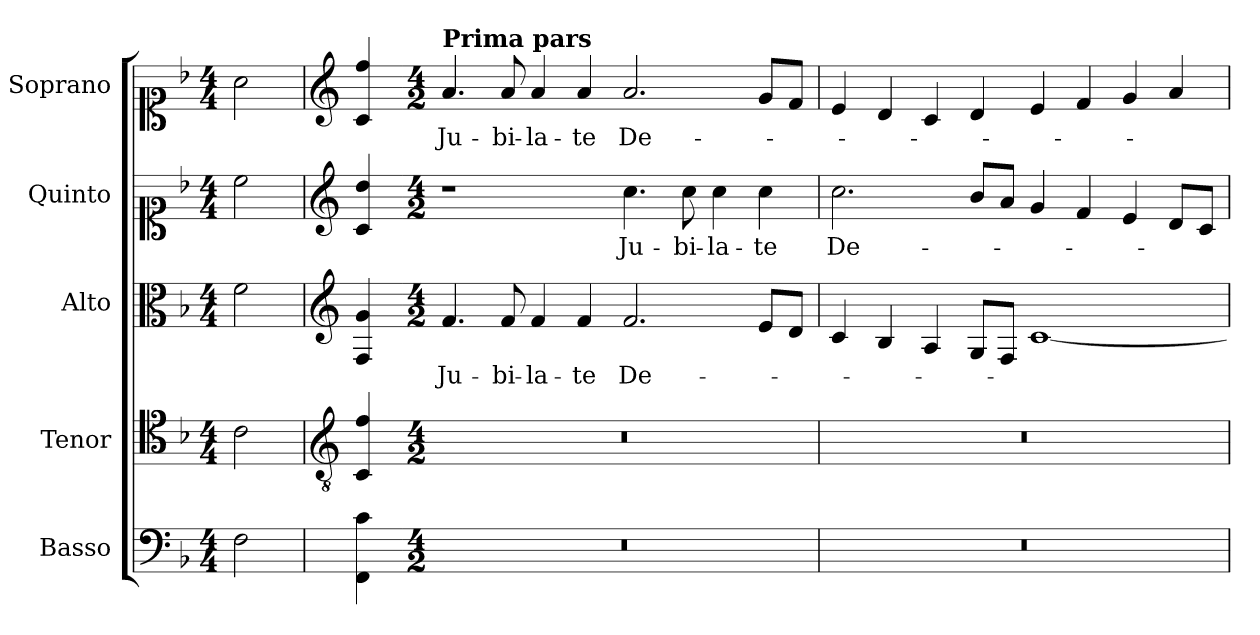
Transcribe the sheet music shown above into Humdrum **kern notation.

**kern	**kern	**kern	**text	**kern	**text	**kern	**text
*part5	*part4	*part3	*part3	*part2	*part2	*part1	*part1
*staff5	*staff4	*staff3	*staff3	*staff2	*staff2	*staff1	*staff1
*I"Basso	*I"Tenor	*I"Alto	*	*I"Quinto	*	*I"Soprano	*
*I'B.	*I'T.	*I'A.	*	*I'Q.	*	*I'S.	*
!!LO:PB:g=z
*clefF4	*clefC4	*clefC3	*	*clefC1	*	*clefC1	*
*	*ITrd7c12	*	*	*	*	*	*
*k[b-]	*k[b-]	*k[b-]	*	*k[b-]	*	*k[b-]	*
*F:	*F:	*F:	*	*F:	*	*F:	*
*M4/4	*M4/4	*M4/4	*	*M4/4	*	*M4/4	*
=1	=1	=1	=1	=1	=1	=1	=1
!LO:N:head=open	!LO:N:head=open	!LO:N:head=open	!	!LO:N:head=open	!	!LO:N:head=open	!
2Fi\	2Ci\	2fi\	.	2cci\	.	2ai\	.
=2	=2	=2	=2	=2	=2	=2	=2
*	*clefGv2	*clefG2	*	*clefG2	*	*clefG2	*
4FFi\ 4ci	4CCi/ 4Fi	4Fi/ 4gi	.	4ci/ 4ddi	.	4ci/ 4ffi	.
=3-	=3-	=3-	=3-	=3-	=3-	=3-	=3-
*M4/2	*M4/2	*M4/2	*	*M4/2	*	*M4/2	*
!LO:N:vis=1	!LO:N:vis=1	!	!	!	!	!	!
!	!	!	!LO:LY:b:color=#000000	!	!	!	!
!	!	!	!	!	!	!LO:TX:a:B:t=Prima pars	!
!	!	!	!	!	!	!	!LO:LY:b:color=#000000
0r	0r	4.fi/	Ju-	1r	.	4.ai/	Ju-
!	!	!	!LO:LY:b:color=#000000	!	!	!	!
!	!	!	!	!	!	!	!LO:LY:b:color=#000000
.	.	8fi/	-bi-	.	.	8ai/	-bi-
!	!	!	!LO:LY:b:color=#000000	!	!	!	!
!	!	!	!	!	!	!	!LO:LY:b:color=#000000
.	.	4fi/	-la-	.	.	4ai/	-la-
!	!	!	!LO:LY:b:color=#000000	!	!	!	!
!	!	!	!	!	!	!	!LO:LY:b:color=#000000
.	.	4fi/	-te	.	.	4ai/	-te
!	!	!	!LO:LY:b:color=#000000	!	!	!	!
!	!	!	!	!	!LO:LY:b:color=#000000	!	!
!	!	!	!	!	!	!	!LO:LY:b:color=#000000
.	.	2.fi/	De-	4.cci\	Ju-	2.ai/	De-
!	!	!	!	!	!LO:LY:b:color=#000000	!	!
.	.	.	.	8cci\	-bi-	.	.
!	!	!	!	!	!LO:LY:b:color=#000000	!	!
.	.	.	.	4cci\	-la-	.	.
!	!	!	!	!	!LO:LY:b:color=#000000	!	!
.	.	8ei/L	.	4cci\	-te	8gi/L	.
.	.	8di/J	.	.	.	8fi/J	.
=4	=4	=4	=4	=4	=4	=4	=4
!LO:N:vis=1	!LO:N:vis=1	!	!	!	!	!	!
!	!	!	!	!	!LO:LY:b:color=#000000	!	!
0r	0r	4ci/	.	2.cci\	De-	4ei/	.
.	.	4B-i/	.	.	.	4di/	.
.	.	4Ai/	.	.	.	4ci/	.
.	.	8Gi/L	.	8b-i/L	.	4di/	.
.	.	8Fi/J	.	8ai/J	.	.	.
.	.	[1ci	.	4gi/	.	4ei/	.
.	.	.	.	4fi/	.	4fi/	.
.	.	.	.	4ei/	.	4gi/	.
.	.	.	.	8di/L	.	4ai/	.
.	.	.	.	8ci/J	.	.	.
=	=	=	=	=	=	=	=
*-	*-	*-	*-	*-	*-	*-	*-
